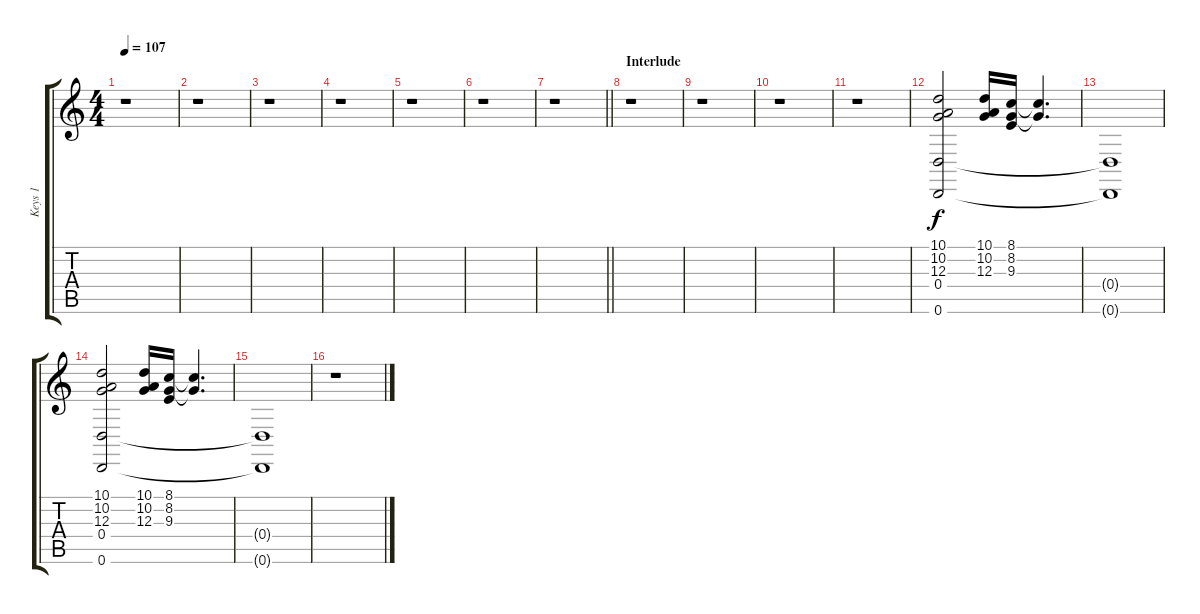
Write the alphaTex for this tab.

\track ("Keys 1" "Keys 1") {instrument electricpiano1}
\staff {score tabs}
\tuning (E4 B3 G3 D3 A2 D2) {hide}
\ts (4 4)
\tempo 107
\clef g2
\ks c
r.1{dy mf} |
r.1 |
r.1 |
r.1 |
r.1 |
r.1 |
\barLineRight lightlight
r.1 |
\section ("" "Interlude")
r.1 |
r.1 |
r.1 |
r.1 |
(10.1 10.2 12.3 0.4 0.6).2{dy f volume 16 instrument electricgrandpiano} (10.1 10.2 12.3).16 (8.1 8.2 9.3).16 (8.1{t} 8.2{t}).4{d} |
(0.4{t} 0.6{t}).1 |
(10.1 10.2 12.3 0.4 0.6).2 (10.1 10.2 12.3).16 (8.1 8.2 9.3).16 (8.1{t} 8.2{t}).4{d} |
(0.4{t} 0.6{t}).1 |
r.1
